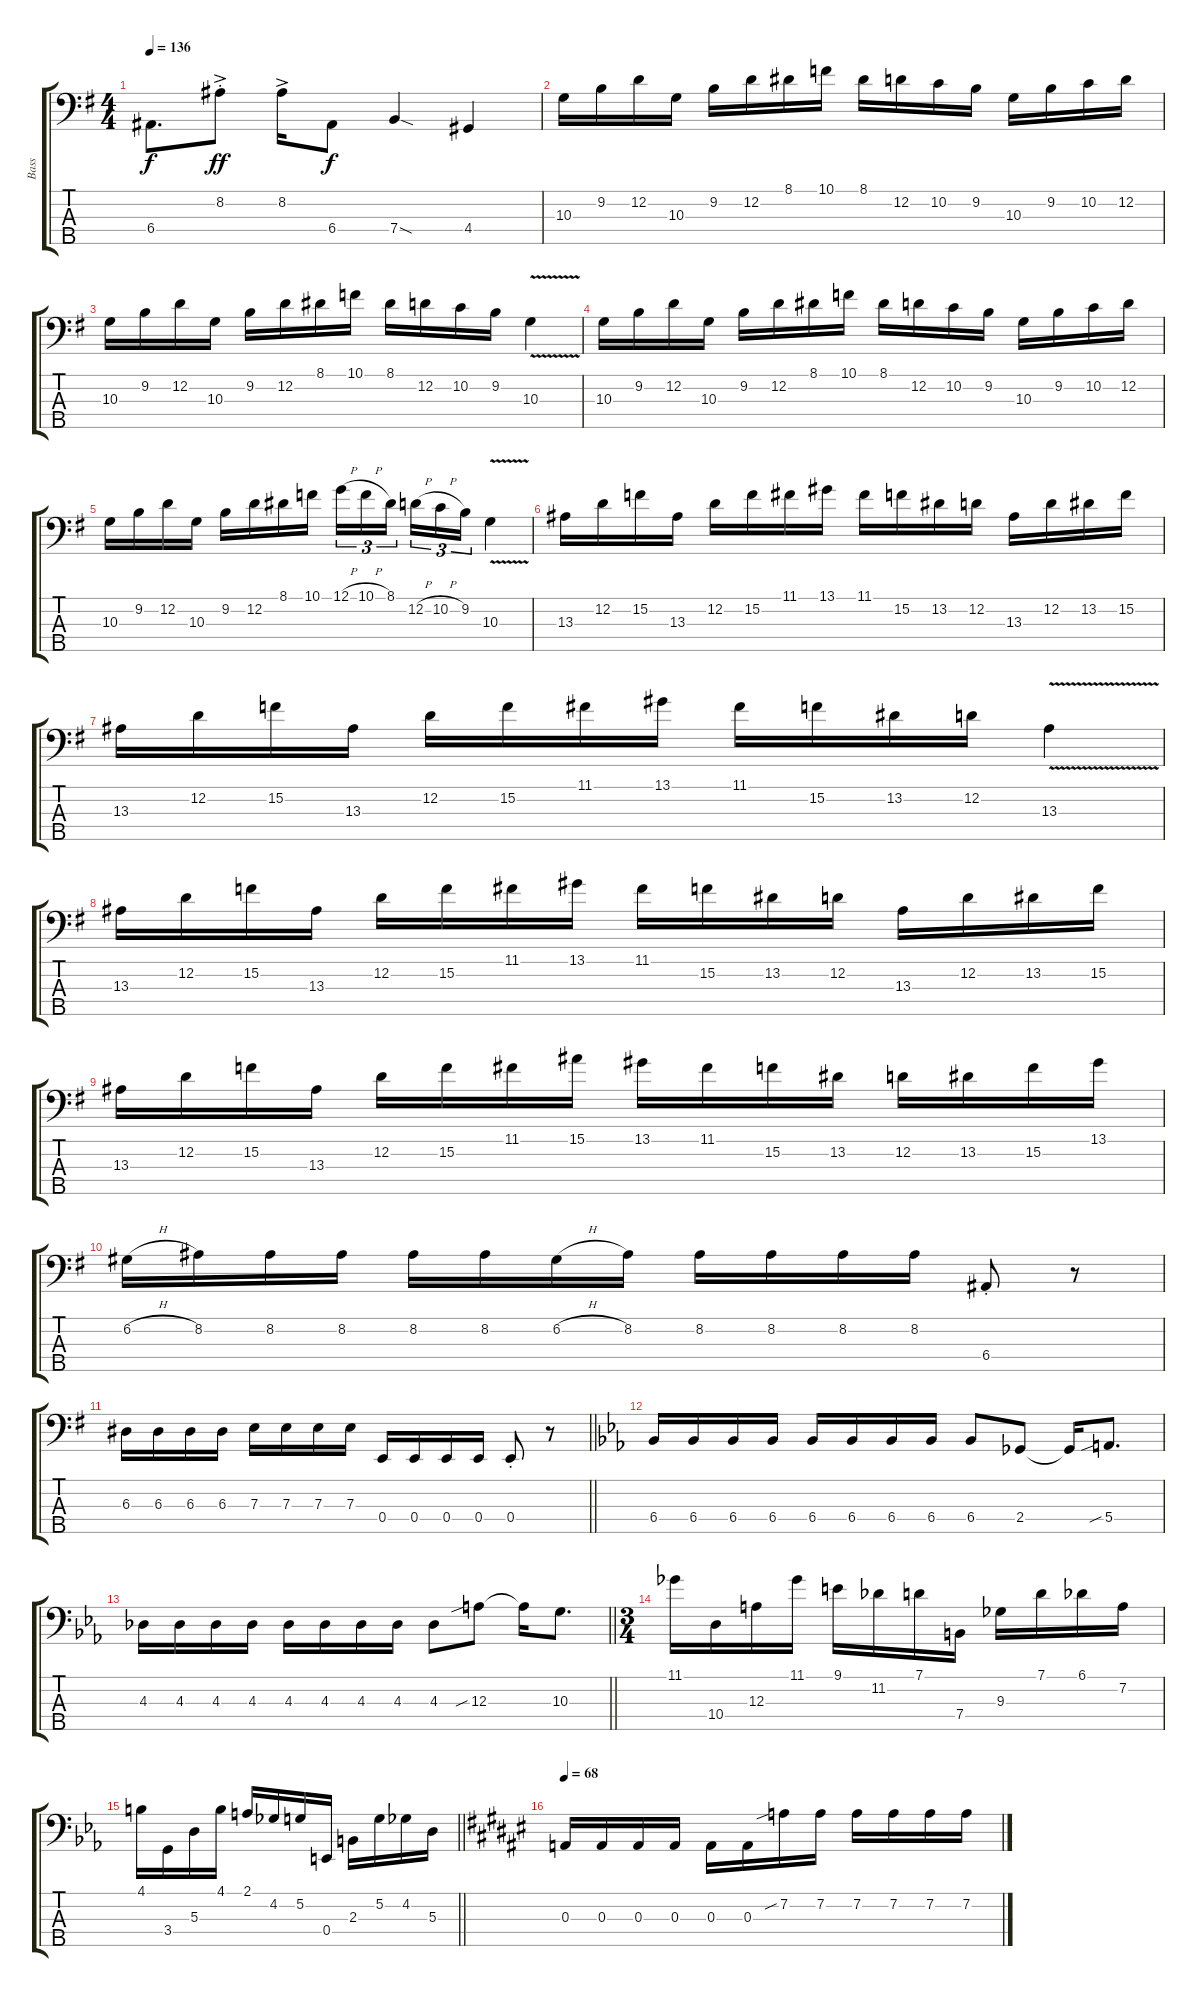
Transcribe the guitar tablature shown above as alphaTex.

\track ("Bass" "Bass") {instrument electricbassfinger}
\staff {score tabs}
\tuning (G2 D2 A1 E1 B0) {hide}
\ts (4 4)
\tempo 136
\clef f4
\ks g
6.4.8{d dy f} 8.2{ac st}.8{dy ff} 8.2{ac}.16 6.4.8{dy f} 7.4{sod}.4 4.4.4 |
10.3.16 9.2.16 12.2.16 10.3.16 9.2.16 12.2.16 8.1.16 10.1.16 8.1.16 12.2.16 10.2.16 9.2.16 10.3.16 9.2.16 10.2.16 12.2.16 |
10.3.16 9.2.16 12.2.16 10.3.16 9.2.16 12.2.16 8.1.16 10.1.16 8.1.16 12.2.16 10.2.16 9.2.16 10.3{v}.4 |
10.3.16 9.2.16 12.2.16 10.3.16 9.2.16 12.2.16 8.1.16 10.1.16 8.1.16 12.2.16 10.2.16 9.2.16 10.3.16 9.2.16 10.2.16 12.2.16 |
10.3.16 9.2.16 12.2.16 10.3.16 9.2.16 12.2.16 8.1.16 10.1.16 12.1{h}.16{tu (3 2)} 10.1{h}.16{tu (3 2)} 8.1.16{tu (3 2)} 12.2{h}.16{tu (3 2)} 10.2{h}.16{tu (3 2)} 9.2.16{tu (3 2)} 10.3{v}.4 |
13.3.16 12.2.16 15.2.16 13.3.16 12.2.16 15.2.16 11.1.16 13.1.16 11.1.16 15.2.16 13.2.16 12.2.16 13.3.16 12.2.16 13.2.16 15.2.16 |
13.3.16 12.2.16 15.2.16 13.3.16 12.2.16 15.2.16 11.1.16 13.1.16 11.1.16 15.2.16 13.2.16 12.2.16 13.3{v}.4 |
13.3.16 12.2.16 15.2.16 13.3.16 12.2.16 15.2.16 11.1.16 13.1.16 11.1.16 15.2.16 13.2.16 12.2.16 13.3.16 12.2.16 13.2.16 15.2.16 |
13.3.16 12.2.16 15.2.16 13.3.16 12.2.16 15.2.16 11.1.16 15.1.16 13.1.16 11.1.16 15.2.16 13.2.16 12.2.16 13.2.16 15.2.16 13.1.16 |
6.2{h}.16 8.2.16 8.2.16 8.2.16 8.2.16 8.2.16 6.2{h}.16 8.2.16 8.2.16 8.2.16 8.2.16 8.2.16 6.4{st}.8 r.8 |
\barLineRight lightlight
6.3.16 6.3.16 6.3.16 6.3.16 7.3.16 7.3.16 7.3.16 7.3.16 0.4.16 0.4.16 0.4.16 0.4.16 0.4{st}.8 r.8 |
\ks eb
6.4.16 6.4.16 6.4.16 6.4.16 6.4.16 6.4.16 6.4.16 6.4.16 6.4.8 2.4.8 2.4{t}.16 5.4{sib}.8{d} |
\barLineRight lightlight
4.3.16 4.3.16 4.3.16 4.3.16 4.3.16 4.3.16 4.3.16 4.3.16 4.3.8 12.3{sib}.8 12.3{t}.16 10.3.8{d} |
\ts (3 4)
11.1.16 10.4.16 12.3.16 11.1.16 9.1.16 11.2.16 7.1.16 7.4.16 9.3.16 7.1.16 6.1.16 7.2.16 |
\barLineRight lightlight
4.1.16 3.4.16 5.3.16 4.1.16 2.1.16 4.2.16 5.2.16 0.4.16 2.3.16 5.2.16 4.2.16 5.3.16 |
\section ("" " ")
\tempo 68
\ks f#
0.3.16 0.3.16 0.3.16 0.3.16 0.3.16 0.3.16 7.2{sib}.16 7.2.16 7.2.16 7.2.16 7.2.16 7.2.16
